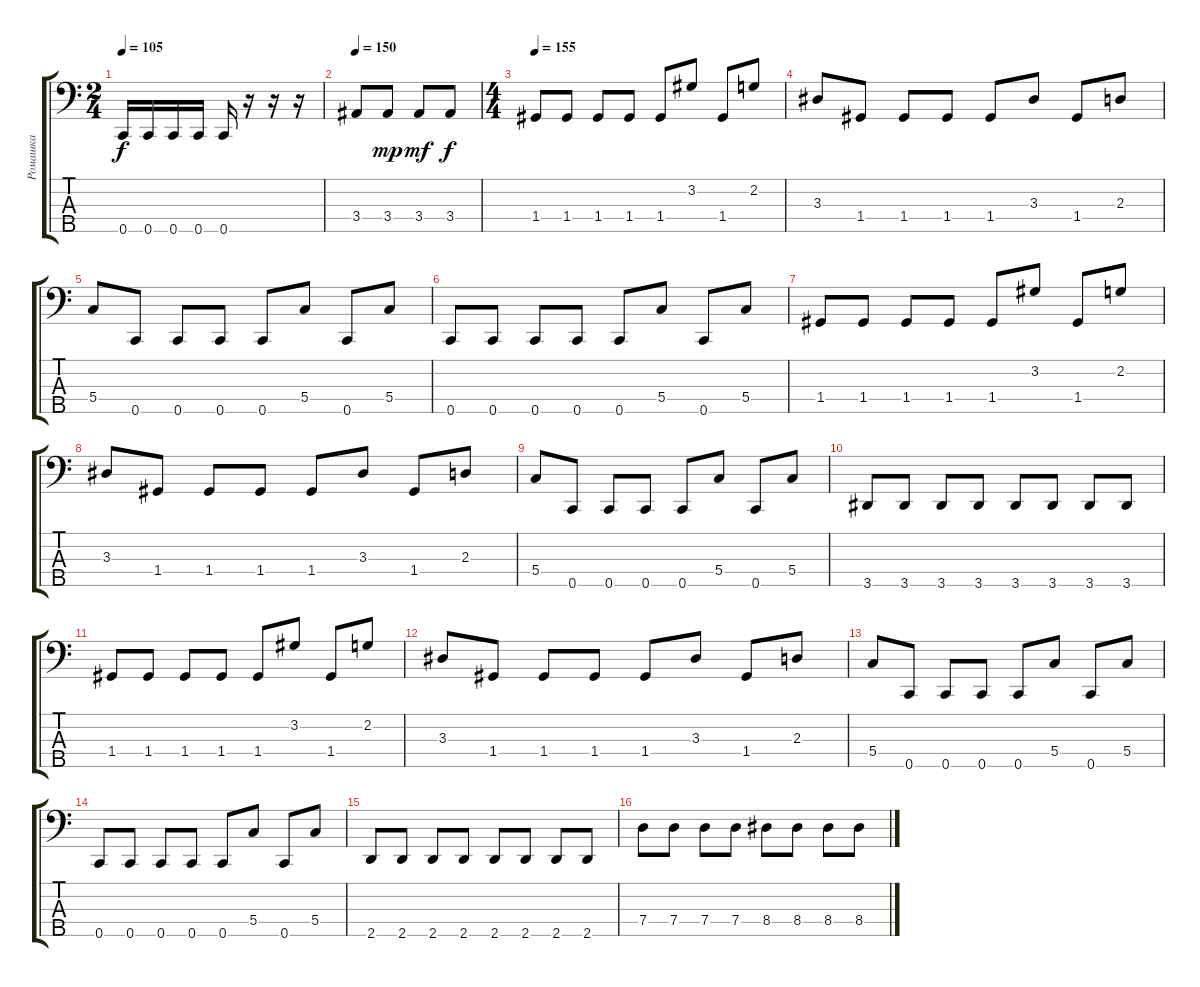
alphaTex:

\track ("Ромашка" "Ромашка") {instrument electricbassfinger}
\staff {score tabs}
\tuning (A2 F2 C2 G1 C1) {hide}
\ts (2 4)
\tempo 105
\clef f4
\ks c
0.5.16{dy f} 0.5.16 0.5.16 0.5.16 0.5.16 r.16 r.16 r.16 |
\tempo 150
3.4.8 3.4.8{dy mp} 3.4.8{dy mf} 3.4.8{dy f} |
\ts (4 4)
\tempo 155
1.4.8 1.4.8 1.4.8 1.4.8 1.4.8 3.2.8 1.4.8 2.2.8 |
3.3.8 1.4.8 1.4.8 1.4.8 1.4.8 3.3.8 1.4.8 2.3.8 |
5.4.8 0.5.8 0.5.8 0.5.8 0.5.8 5.4.8 0.5.8 5.4.8 |
0.5.8 0.5.8 0.5.8 0.5.8 0.5.8 5.4.8 0.5.8 5.4.8 |
1.4.8 1.4.8 1.4.8 1.4.8 1.4.8 3.2.8 1.4.8 2.2.8 |
3.3.8 1.4.8 1.4.8 1.4.8 1.4.8 3.3.8 1.4.8 2.3.8 |
5.4.8 0.5.8 0.5.8 0.5.8 0.5.8 5.4.8 0.5.8 5.4.8 |
3.5.8 3.5.8 3.5.8 3.5.8 3.5.8 3.5.8 3.5.8 3.5.8 |
1.4.8 1.4.8 1.4.8 1.4.8 1.4.8 3.2.8 1.4.8 2.2.8 |
3.3.8 1.4.8 1.4.8 1.4.8 1.4.8 3.3.8 1.4.8 2.3.8 |
5.4.8 0.5.8 0.5.8 0.5.8 0.5.8 5.4.8 0.5.8 5.4.8 |
0.5.8 0.5.8 0.5.8 0.5.8 0.5.8 5.4.8 0.5.8 5.4.8 |
2.5.8 2.5.8 2.5.8 2.5.8 2.5.8 2.5.8 2.5.8 2.5.8 |
7.4.8 7.4.8 7.4.8 7.4.8 8.4.8 8.4.8 8.4.8 8.4.8
